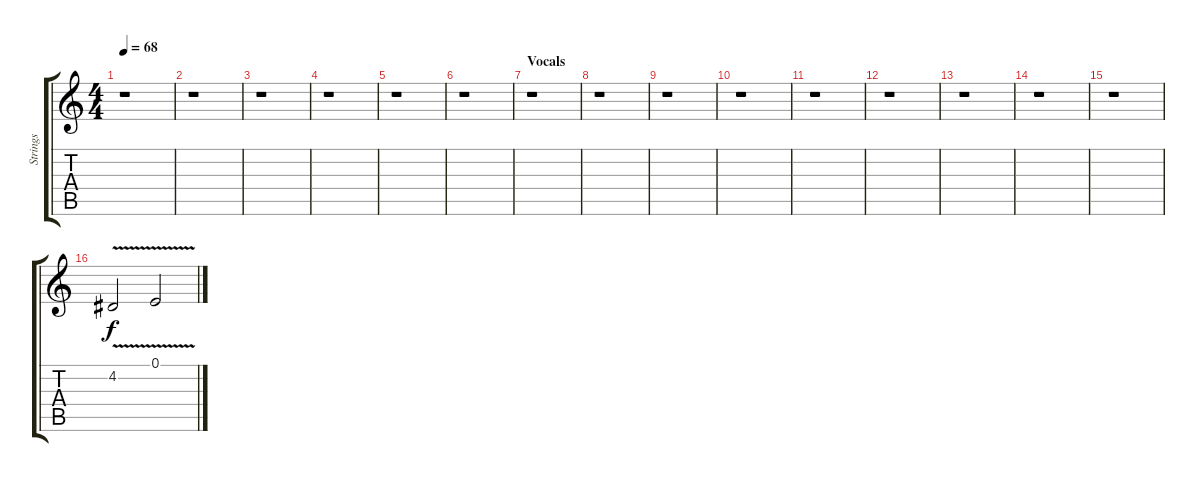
\track ("Strings" "Strings") {instrument stringensemble1}
\staff {score tabs}
\tuning (E4 B3 G3 D3 A2 E2) {hide}
\ts (4 4)
\tempo 68
\clef g2
\ks c
r.1{dy f instrument stringensemble1} |
r.1 |
r.1 |
r.1 |
r.1 |
r.1 |
\section ("" "Vocals")
r.1 |
r.1 |
r.1 |
r.1 |
r.1 |
r.1 |
r.1 |
r.1 |
r.1 |
4.2{v}.2 0.1{v}.2
